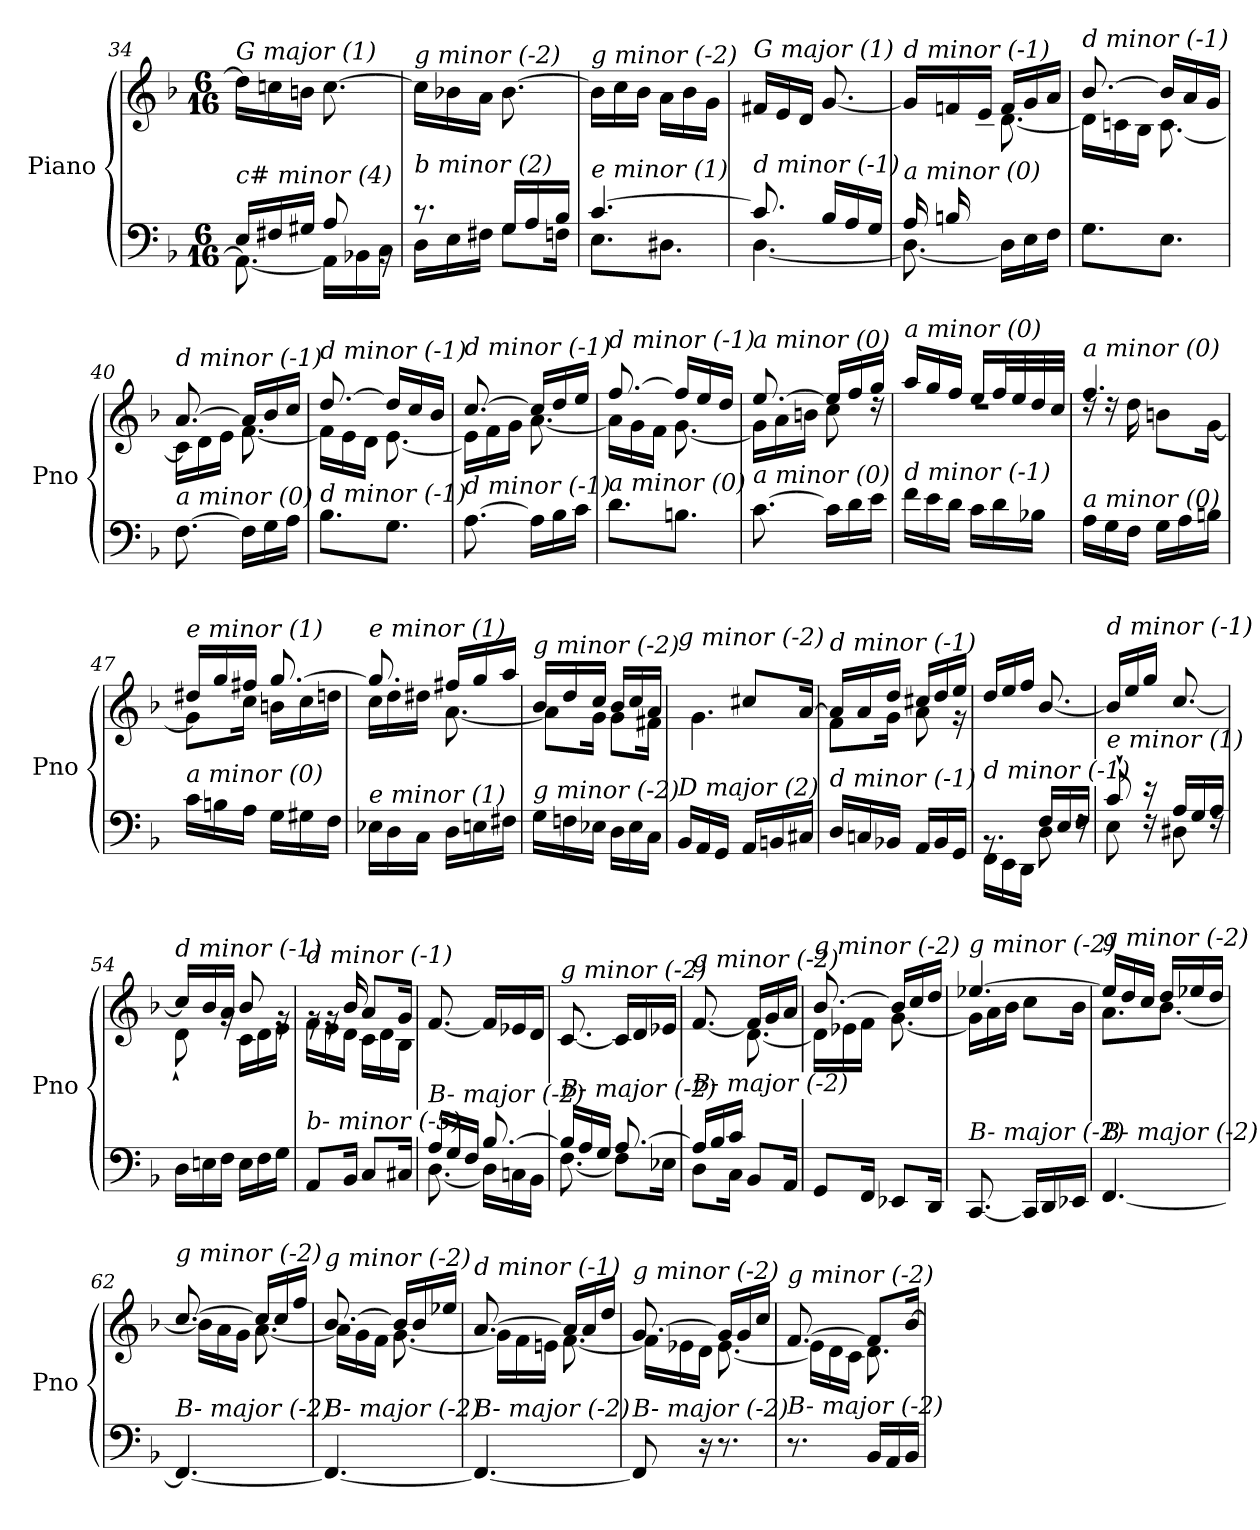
**kern	**kern
*part1	*part1
*staff2	*staff1
*I"Piano	*
*I'Pno	*
*clefF4	*clefG2
*k[b-]	*k[b-]
*M6/16	*M6/16
=34	=34
*^	*
!	!	!LO:TX:i:t=G major (1)
!LO:TX:i:t=c# minor (4)	!	!
16E/LL	8.AA\_	16dd\LL]
16F#X/	.	16ccn\
16G#X/JJ	.	16bn\JJ
8A/	16AA\LL]	[8.cc\
.	16BB-X\	.
16rBB	16C\JJ	.
=35	=35	=35
!	!	!LO:TX:i:t=g minor (-2)
!LO:TX:i:t=b minor (2)	!	!
8.r	16D\LL	16cc\LL]
.	16E\	16b-X\
.	16F#X\JJ	16a\JJ
16G/LL	8G\L	[8.b-\
16A/	.	.
16B-/JJ	16Fn\Jk	.
=36	=36	=36
!	!	!LO:TX:i:t=g minor (-2)
!LO:TX:i:t=e minor (1)	!	!
[4.c/	8.E\L	16b-\LL]
.	.	16cc\
.	.	16b-\JJ
.	8.D#Xi\J	16a\LL
.	.	16b-\
.	.	16g\JJ
=37	=37	=37
!	!	!LO:TX:i:t=G major (1)
!LO:TX:i:t=d minor (-1)	!	!
8.c/]	[4.D\	16f#X/LL
.	.	16e/
.	.	16d/JJ
16B-/LL	.	[8.g/
16A/	.	.
16G/JJ	.	.
!!LO:LB:g=z
=38	=38	=38
*	*	*^
!	!	!LO:TX:i:t=d minor (-1)	!
!LO:TX:i:t=a minor (0)	!	!	!
16A/LL	8.D\_	16g/LL]	8ryy
16Bn/	.	16fn/	.
4ryy	.	16e/JJ	16c#X\JJ
.	16D\LL]	16f/LL	[8.d\
.	16E\	16g/	.
.	16F\JJ	16a/JJ	.
=39	=39	=39	=39
!	!	!LO:TX:i:t=d minor (-1)	!
!LO:TX:i:t=a minor (0)	!	!	!
*v	*v	*	*
8.G\L	[8.b-/	16d\LL]
.	.	16cn\
.	.	16B-\JJ
8.E\J	16b-/LL]	[8.c\
.	16a/	.
.	16g/JJ	.
=40	=40	=40
!	!LO:TX:i:t=d minor (-1)	!
!LO:TX:i:t=a minor (0)	!	!
[8.F\	[8.a/	16c\LL]
.	.	16d\
.	.	16e\JJ
16F\LL]	16a/LL]	[8.f\
16G\	16b-/	.
16A\JJ	16cc/JJ	.
=41	=41	=41
!	!LO:TX:i:t=d minor (-1)	!
!LO:TX:i:t=d minor (-1)	!	!
8.B-\L	[8.dd/	16f\LL]
.	.	16e\
.	.	16d\JJ
8.G\J	16dd/LL]	[8.e\
.	16cc/	.
.	16b-/JJ	.
=42	=42	=42
!	!LO:TX:i:t=d minor (-1)	!
!LO:TX:i:t=d minor (-1)	!	!
[8.A\	[8.cc/	16e\LL]
.	.	16f\
.	.	16g\JJ
16A\LL]	16cc/LL]	[8.a\
16B-\	16dd/	.
16c\JJ	16ee/JJ	.
=43	=43	=43
!	!LO:TX:i:t=d minor (-1)	!
!LO:TX:i:t=a minor (0)	!	!
8.d\L	[8.ff/	16a\LL]
.	.	16g\
.	.	16f\JJ
8.Bn\J	16ff/LL]	[8.g\
.	16ee/	.
.	16dd/JJ	.
!!LO:LB:g=z	!!
=44	=44	=44
!	!LO:TX:i:t=a minor (0)	!
!LO:TX:i:t=a minor (0)	!	!
[8.c\	[8.ee/	16g\LL]
.	.	16a\
.	.	16bn\JJ
16c\LL]	16ee/LL]	8cc\
16d\	16ff/	.
16e\JJ	16gg/JJ	16rdd
=45	=45	=45
!	!LO:TX:i:t=a minor (0)	!
!LO:TX:i:t=d minor (-1)	!	!
16f\LL	16aa/LL	4.rdd
16e\	16gg/	.
16d\JJ	16ff/JJ	.
16c\LL	16ee/LL	.
16d\	32ff/L	.
.	32ee/	.
16B-X\JJ	32dd/	.
.	32cc/JJJ	.
=46	=46	=46
!	!LO:TX:i:t=a minor (0)	!
!LO:TX:i:t=a minor (0)	!	!
16A\LL	4.ff/	16rdd
16G\	.	16rdd
16F\JJ	.	16dd\
16G\LL	.	8bn\L
16A\	.	.
16Bn\JJ	.	[16g\Jk
=47	=47	=47
!	!LO:TX:i:t=e minor (1)	!
!LO:TX:i:t=a minor (0)	!	!
16c\LL	16dd#Xi/LL	8g\L]
16Bn\	16gg/	.
16A\JJ	16ff#X/JJ	16cc\Jk
16G\LL	[8.gg/	16bn\LL
16G#Xi\	.	16cc\
16F\JJ	.	16dd\JJ
=48	=48	=48
!	!LO:TX:i:t=e minor (1)	!
!LO:TX:i:t=e minor (1)	!	!
16E-Xj\LL	8.gg/]	16cc\LL
16D\	.	16dd\
16C\JJ	.	16dd#Xi\JJ
16D\LL	16ff#X/LL	[8.a\
16En\	16gg/	.
16F#X\JJ	16aa/JJ	.
!!LO:LB:g=z	!!
=49	=49	=49
!	!LO:TX:i:t=g minor (-2)	!
!LO:TX:i:t=g minor (-2)	!	!
16G\LL	16b-/LL	8a\L]
16Fn\	16dd/	.
16E-X\JJ	16cc/JJ	16g\Jk
16D\LL	16b-/LL	8g\L
16E-\	16cc/	.
16C\JJ	16a/JJ	16f#X\Jk
=50	=50	=50
!	!LO:TX:i:t=g minor (-2)	!
!LO:TX:i:t=D major (2)	!	!
16BB-/LL	8g/Lyy	4.g\
16AA/	.	.
16GG/JJ	16ee-X/Jk	.
16AA/LL	8cc#X/L	.
16BBn/	.	.
16C#X/JJ	[16a/Jk	.
=51	=51	=51
!	!LO:TX:i:t=d minor (-1)	!
!LO:TX:i:t=d minor (-1)	!	!
16D/LL	16a/LL]	8f\L
16Cn/	16a/	.
16BB-X/JJ	16dd/JJ	16g\Jk
16AA/LL	16cc#X/LL	8a\
16BB-/	16dd/	.
16GG/JJ	16ee/JJ	16r
=52	=52	=52
*^	*	*
!	!	!LO:TX:i:t=d minor (-1)	!
!LO:TX:i:t=d minor (-1)	!	!	!
*	*	*v	*v
8.rBB	16FF\LL	16dd/LL
.	16EE\	16ee/
.	16DD\JJ	16ff/JJ
16F/LL	8D\	[8.b-/
16E/	.	.
16F/JJ	16rF	.
=53	=53	=53
!	!	!LO:TX:i:t=d minor (-1)
!LO:TX:i:t=e minor (1)	!	!
8c`/	8E\	16b-/LL]
.	.	16ee/
16r	16rF	16gg/JJ
16A/LL	8D#Xi\	[8.cc/
16G/	.	.
16A/JJ	16rF	.
=54	=54	=54
*	*	*^
!	!	!LO:TX:i:t=d minor (-1)	!
!LO:TX:i:t=a minor (0)	!	!	!
*v	*v	*	*
16D\LL	16cc/LL]	8d`\
16En\	16b-/	.
16F\JJ	16a/JJ	16rg
16E\LL	8b-/	16c\LL
16F\	.	16d\
16G\JJ	16rg	16e\JJ
!!LO:LB:g=z	!!
=55	=55	=55
!	!LO:TX:i:t=d minor (-1)	!
!LO:TX:i:t=b- minor (-5)	!	!
8AA/L	16rg	16f\LL
.	16rg	16e\
16BB-/Jk	16b-/	16d\JJ
8C/L	8a/L	16c\LL
.	.	16d\
16C#X/Jk	16g/Jk	16B-\JJ
=56	=56	=56
*^	*	*
!	!	!LO:TX:i:t=g minor (-2)	!
!LO:TX:i:t=B- major (-2)	!	!	!
*	*	*v	*v
16A/LL	[8.D\	[8.f/
16G/	.	.
16F/JJ	.	.
[8.B-/	16D\LL]	16f/LL]
.	16Cn\	16e-X/
.	16BB-\JJ	16d/JJ
=57	=57	=57
!	!	!LO:TX:i:t=g minor (-2)
!LO:TX:i:t=B- major (-2)	!	!
16B-/LL]	[8.F\	[8.c/
16A/	.	.
16G/JJ	.	.
[8.A/	8F\L]	16c/LL]
.	.	16d/
.	16E-X\Jk	16e-X/JJ
=58	=58	=58
*	*^	*^
*	*	*	*	*^
!	!	!	!LO:TX:i:t=g minor (-2)	!	!
!LO:TX:i:t=B- major (-2)	!	!	!	!	!
8.ryy	16A/LL]	8D\L	[8.f/	8.ryy	8.ryy
.	16B-/	.	.	.	.
.	16c/JJ	16C\Jk	.	.	.
8.ryy	8BB-/L	8.ryy	16f/LL]	[8.d\	8.ryy
.	.	.	16g/	.	.
.	16AA/Jk	.	16a/JJ	.	.
*	*v	*v	*	*	*
*	*	*	*v	*v
=59	=59	=59	=59
!	!	!LO:TX:i:t=g minor (-2)	!
!LO:TX:i:t=B- major (-2)	!	!	!
*v	*v	*	*
8GG/L	[8.b-/	16d\LL]
.	.	16e-X\
16FF/Jk	.	16f\JJ
8EE-X/L	16b-/LL]	[8.g\
.	16cc/	.
16DD/Jk	16dd/JJ	.
=60	=60	=60
!	!LO:TX:i:t=g minor (-2)	!
!LO:TX:i:t=B- major (-2)	!	!
[8.CC/	[4.ee-X/	16g\LL]
.	.	16a\
.	.	16b-\JJ
16CC/LL]	.	8cc\L
16DD/	.	.
16EE-X/JJ	.	16b-\Jk
!!LO:LB:g=z	!!
=61	=61	=61
!	!LO:TX:i:t=g minor (-2)	!
!LO:TX:i:t=B- major (-2)	!	!
[4.FF/	16ee-/LL]	8.a\L
.	16dd/	.
.	16cc/JJ	.
.	16dd/LL	[8.b-\J
.	16ee-X/	.
.	16dd/JJ	.
=62	=62	=62
!	!LO:TX:i:t=g minor (-2)	!
!LO:TX:i:t=B- major (-2)	!	!
4.FF/_	[8.cc/	16b-\LL]
.	.	16a\
.	.	16g\JJ
.	16cc/LL]	[8.a\
.	16cc/	.
.	16ff/JJ	.
=63	=63	=63
!	!LO:TX:i:t=g minor (-2)	!
!LO:TX:i:t=B- major (-2)	!	!
4.FF/_	[8.b-/	16a\LL]
.	.	16g\
.	.	16f\JJ
.	16b-/LL]	[8.g\
.	16b-/	.
.	16ee-X/JJ	.
=64	=64	=64
!	!LO:TX:i:t=d minor (-1)	!
!LO:TX:i:t=B- major (-2)	!	!
4.FF/_	[8.a/	16g\LL]
.	.	16f\
.	.	16en\JJ
.	16a/LL]	[8.f\
.	16a/	.
.	16dd/JJ	.
=65	=65	=65
!	!LO:TX:i:t=g minor (-2)	!
!LO:TX:i:t=B- major (-2)	!	!
8FF/]	[8.g/	16f\LL]
.	.	16e-X\
16r	.	16d\JJ
8.r	16g/LL]	[8.e-\
.	16g/	.
.	16cc/JJ	.
=66	=66	=66
!	!LO:TX:i:t=g minor (-2)	!
!LO:TX:i:t=B- major (-2)	!	!
8.r	[8.f/	16e-\LL]
.	.	16d\
.	.	16c\JJ
16BB-/LL	8f/L]	8.d\
16AA/	.	.
16BB-/JJ	[16b-/Jk	.
*	*v	*v
=	=
*-	*-
